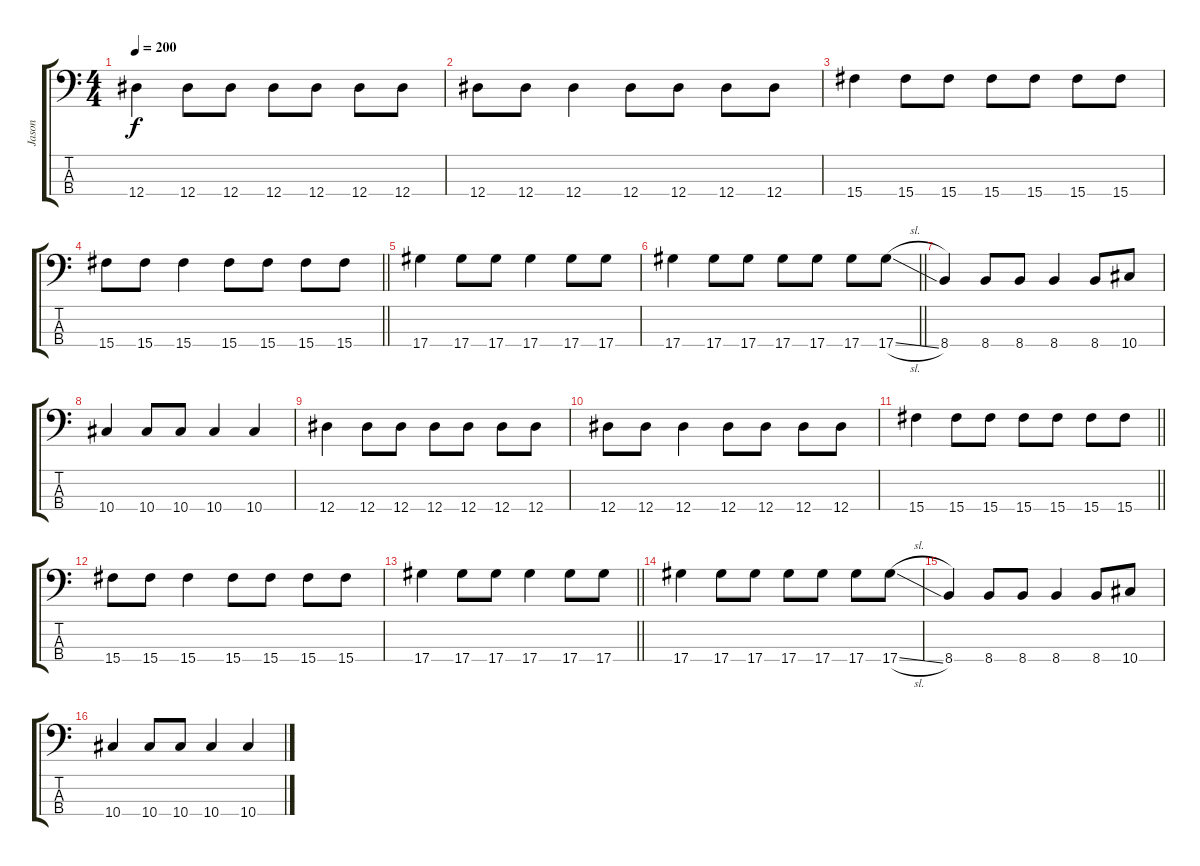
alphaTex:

\track ("Jason" "Jason") {instrument distortionguitar}
\staff {score tabs}
\tuning (Gb2 Db2 Ab1 Eb1) {hide}
\ts (4 4)
\tempo 200
\clef f4
\ks c
12.4.4{dy f} 12.4.8 12.4.8 12.4.8 12.4.8 12.4.8 12.4.8 |
12.4.8 12.4.8 12.4.4 12.4.8 12.4.8 12.4.8 12.4.8 |
15.4.4 15.4.8 15.4.8 15.4.8 15.4.8 15.4.8 15.4.8 |
\barLineRight lightlight
15.4.8 15.4.8 15.4.4 15.4.8 15.4.8 15.4.8 15.4.8 |
17.4.4 17.4.8 17.4.8 17.4.4 17.4.8 17.4.8 |
\barLineRight lightlight
17.4.4 17.4.8 17.4.8 17.4.8 17.4.8 17.4.8 17.4{sl}.8 |
8.4.4 8.4.8 8.4.8 8.4.4 8.4.8 10.4.8 |
10.4.4 10.4.8 10.4.8 10.4.4 10.4.4 |
12.4.4 12.4.8 12.4.8 12.4.8 12.4.8 12.4.8 12.4.8 |
12.4.8 12.4.8 12.4.4 12.4.8 12.4.8 12.4.8 12.4.8 |
\barLineRight lightlight
15.4.4 15.4.8 15.4.8 15.4.8 15.4.8 15.4.8 15.4.8 |
15.4.8 15.4.8 15.4.4 15.4.8 15.4.8 15.4.8 15.4.8 |
\barLineRight lightlight
17.4.4 17.4.8 17.4.8 17.4.4 17.4.8 17.4.8 |
17.4.4 17.4.8 17.4.8 17.4.8 17.4.8 17.4.8 17.4{sl}.8 |
8.4.4 8.4.8 8.4.8 8.4.4 8.4.8 10.4.8 |
10.4.4 10.4.8 10.4.8 10.4.4 10.4.4
